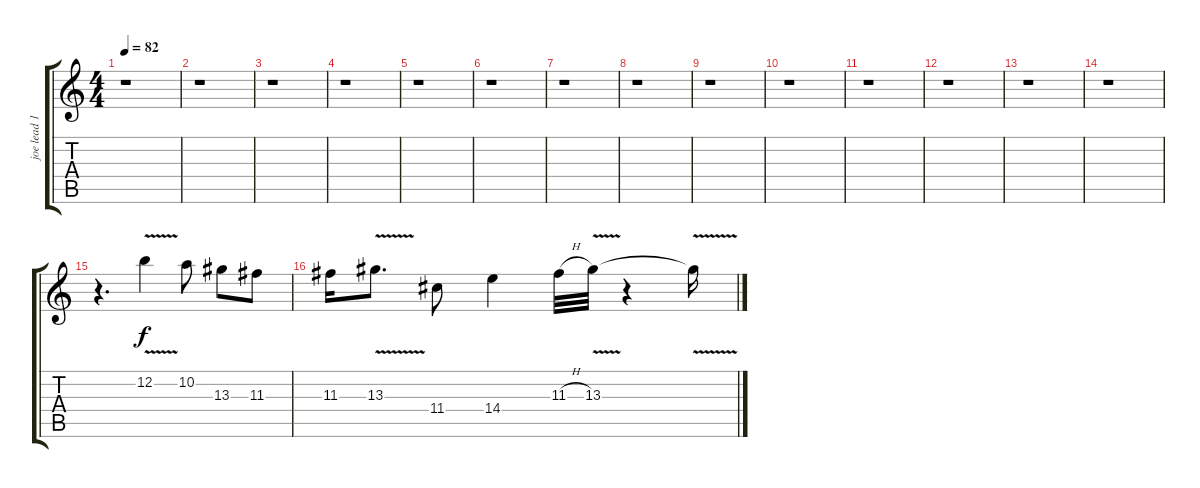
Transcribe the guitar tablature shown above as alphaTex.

\track ("joe lead 1" "joe lead 1") {instrument electricguitarjazz}
\staff {score tabs}
\tuning (E4 B3 G3 D3 A2 E2) {hide}
\ts (4 4)
\tempo 82
\clef g2
\ks c
r.1{dy f} |
r.1 |
r.1 |
r.1 |
r.1 |
r.1 |
r.1 |
r.1 |
r.1 |
r.1 |
r.1 |
r.1 |
r.1 |
r.1 |
r.4{d} 12.2{v}.4 10.2.8 13.3.8 11.3.8 |
11.3.16 13.3{v}.8{d} 11.4.8 14.4.4 11.3{h}.32 13.3{v}.32 r.4 13.3{t}.16
